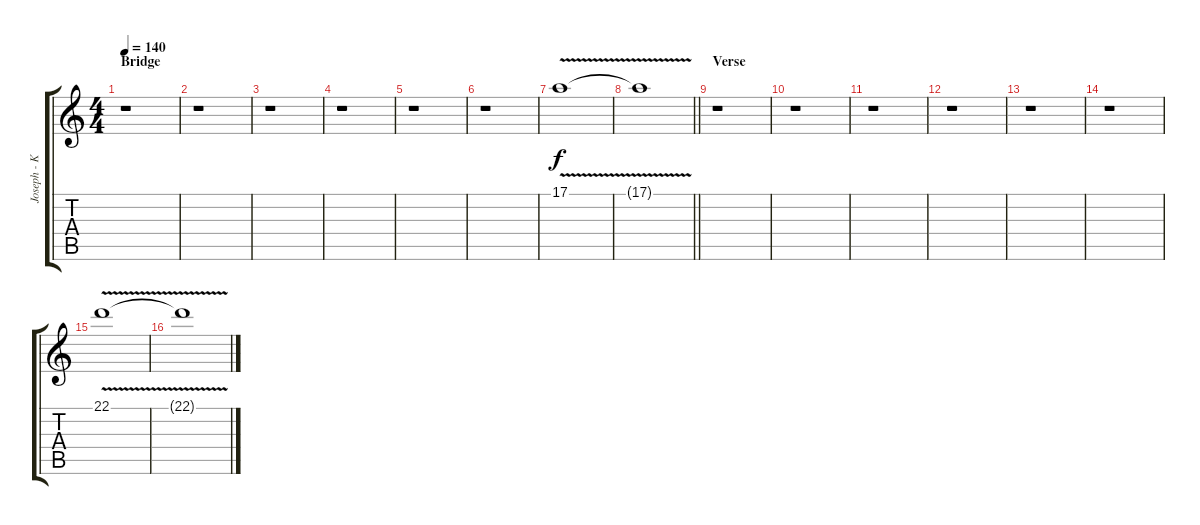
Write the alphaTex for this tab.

\track ("Joseph - Keyboards" "Joseph - K") {instrument pad1newage}
\staff {score tabs}
\tuning (E4 B3 G3 D3 A2 E2) {hide}
\ts (4 4)
\section ("" "Bridge")
\tempo 140
\clef g2
\ks c
r.1{dy mp} |
r.1 |
r.1 |
r.1 |
r.1 |
r.1 |
17.1{v}.1{dy f} |
\barLineRight lightlight
17.1{t}.1 |
\section ("" "Verse")
r.1 |
r.1 |
r.1 |
r.1 |
r.1 |
r.1 |
22.1{v}.1 |
22.1{t}.1
